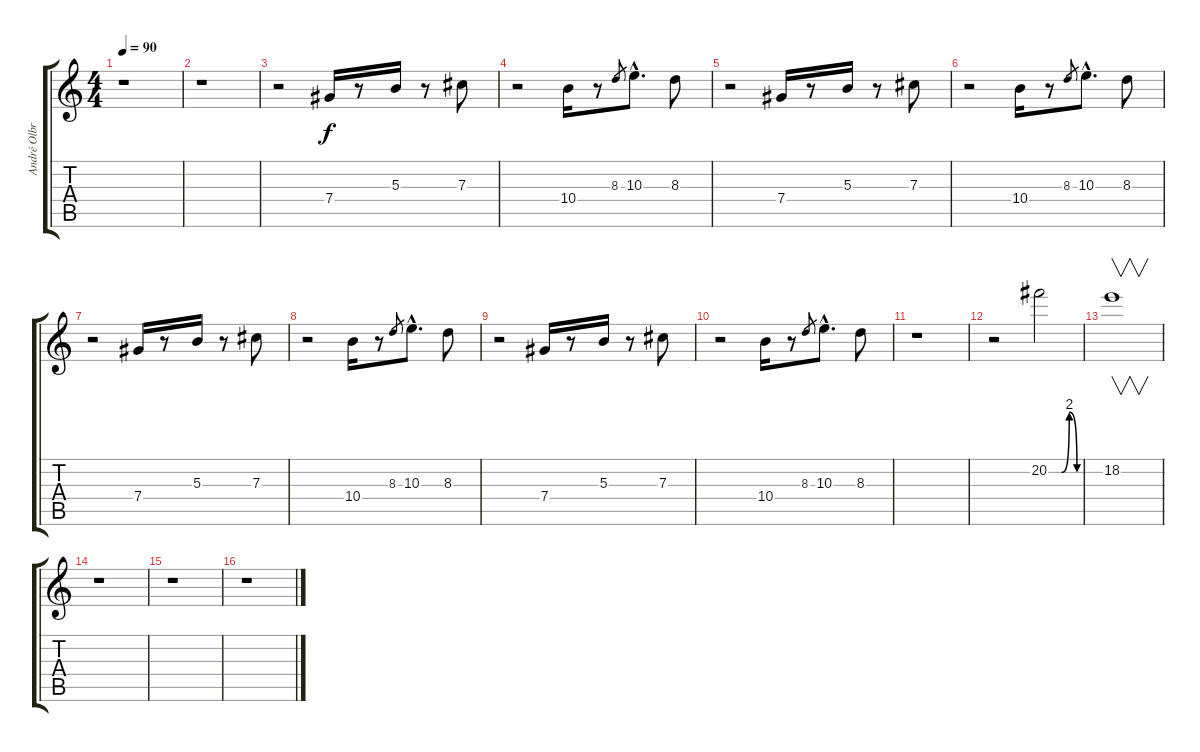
\track ("André Olbrich" "André Olbr") {instrument distortionguitar}
\staff {score tabs}
\tuning (Eb4 Bb3 Gb3 Db3 Ab2 Eb2) {hide}
\ts (4 4)
\tempo 90
\clef g2
\ks c
r.1{dy f} |
r.1 |
r.2 7.4.16 r.8 5.3.16 r.8 7.3.8 |
r.2 10.4.16 r.8 8.3.8{gr} 10.3{hac}.8{d} 8.3.8 |
r.2 7.4.16 r.8 5.3.16 r.8 7.3.8 |
r.2 10.4.16 r.8 8.3.8{gr} 10.3{hac}.8{d} 8.3.8 |
r.2 7.4.16 r.8 5.3.16 r.8 7.3.8 |
r.2 10.4.16 r.8 8.3.8{gr} 10.3{hac}.8{d} 8.3.8 |
r.2 7.4.16 r.8 5.3.16 r.8 7.3.8 |
r.2 10.4.16 r.8 8.3.8{gr} 10.3{hac}.8{d} 8.3.8 |
r.1 |
r.2{balance 0} 20.2{be (custom 0 0 25 0 40 8 55 0 60 0)}.2 |
18.2.1{v} |
r.1 |
r.1 |
r.1
